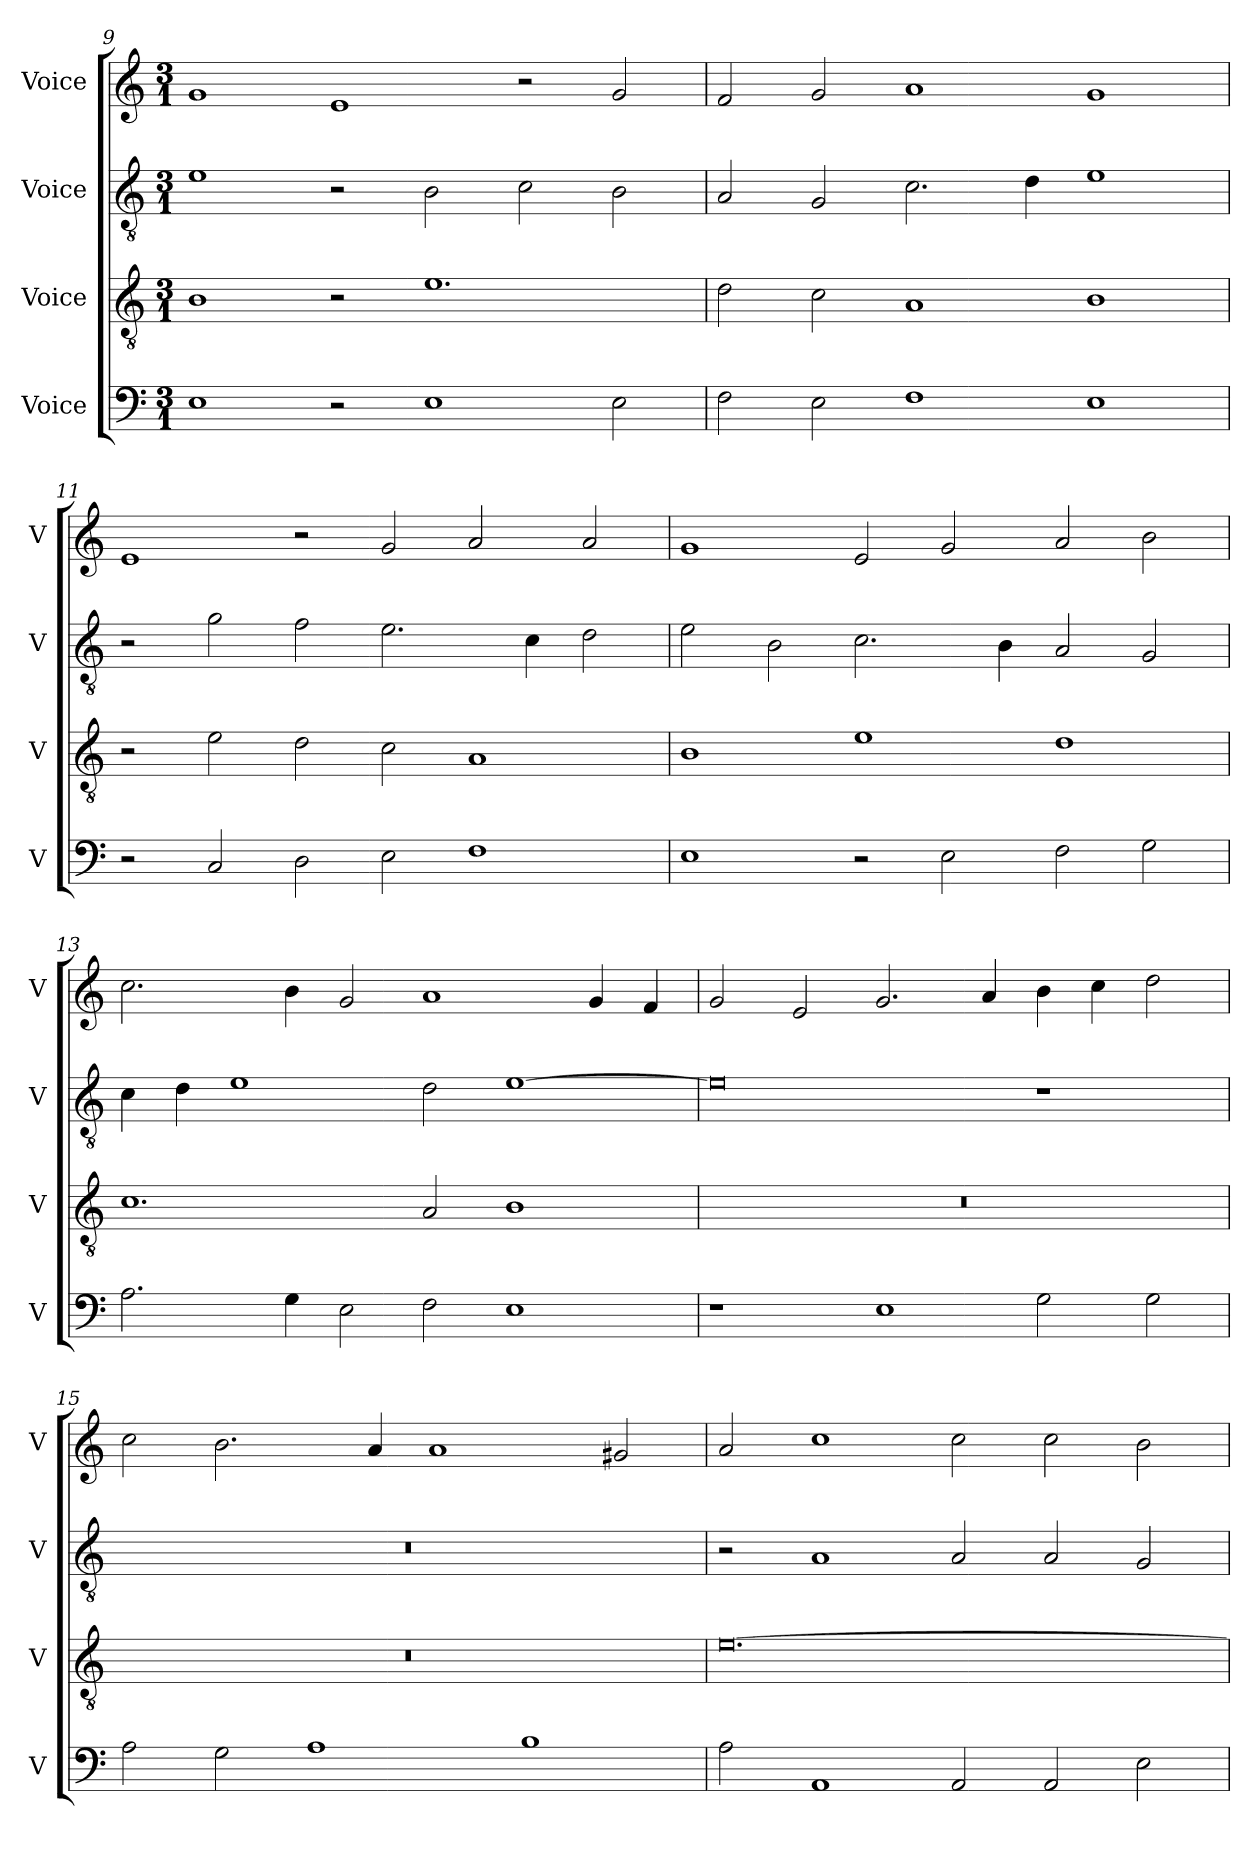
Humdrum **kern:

**kern	**kern	**kern	**kern
*part4	*part3	*part2	*part1
*staff4	*staff3	*staff2	*staff1
*I"Voice	*I"Voice	*I"Voice	*I"Voice
*I'V	*I'V	*I'V	*I'V
!!LO:PB:g=z
*clefF4	*clefGv2	*clefGv2	*clefG2
*k[]	*k[]	*k[]	*k[]
*M3/1	*M3/1	*M3/1	*M3/1
=9	=9	=9	=9
1E	1B	1e	1g
2r	2r	2r	1e
1E	1.e	2B\	.
.	.	2c\	2r
2E\	.	2B\	2g/
=10	=10	=10	=10
2F\	2d\	2A/	2f/
2E\	2c\	2G/	2g/
1F	1A	2.c\	1a
.	.	4d\	.
1E	1B	1e	1g
=11	=11	=11	=11
2r	2r	2r	1e
2C/	2e\	2g\	.
2D\	2d\	2f\	2r
2E\	2c\	2.e\	2g/
1F	1A	.	2a/
.	.	4c\	.
.	.	2d\	2a/
!!LO:LB:g=z
=12	=12	=12	=12
1E	1B	2e\	1g
.	.	2B\	.
2r	1e	2.c\	2e/
2E\	.	.	2g/
.	.	4B\	.
2F\	1d	2A/	2a/
2G\	.	2G/	2b\
=13	=13	=13	=13
2.A\	1.c	4c\	2.cc\
.	.	4d\	.
.	.	1e	.
4G\	.	.	4b\
2E\	.	.	2g/
2F\	2A/	2d\	1a
1E	1B	[1e	.
.	.	.	4g/
.	.	.	4f/
!!LO:LB:g=z
=14	=14	=14	=14
1r	0.r	0e]	2g/
.	.	.	2e/
1E	.	.	2.g/
.	.	.	4a/
2G\	.	1r	4b\
.	.	.	4cc\
2G\	.	.	2dd\
=15	=15	=15	=15
2A\	0.r	0.r	2cc\
2G\	.	.	2.b\
1A	.	.	.
.	.	.	4a/
.	.	.	1a
1B	.	.	.
.	.	.	2g#X/
!!LO:LB:g=z
=16	=16	=16	=16
2A\	[0.e	2r	2a/
1AA	.	1A	1cc
2AA/	.	2A/	2cc\
2AA/	.	2A/	2cc\
2E\	.	2G/	2b\
=	=	=	=
*-	*-	*-	*-
